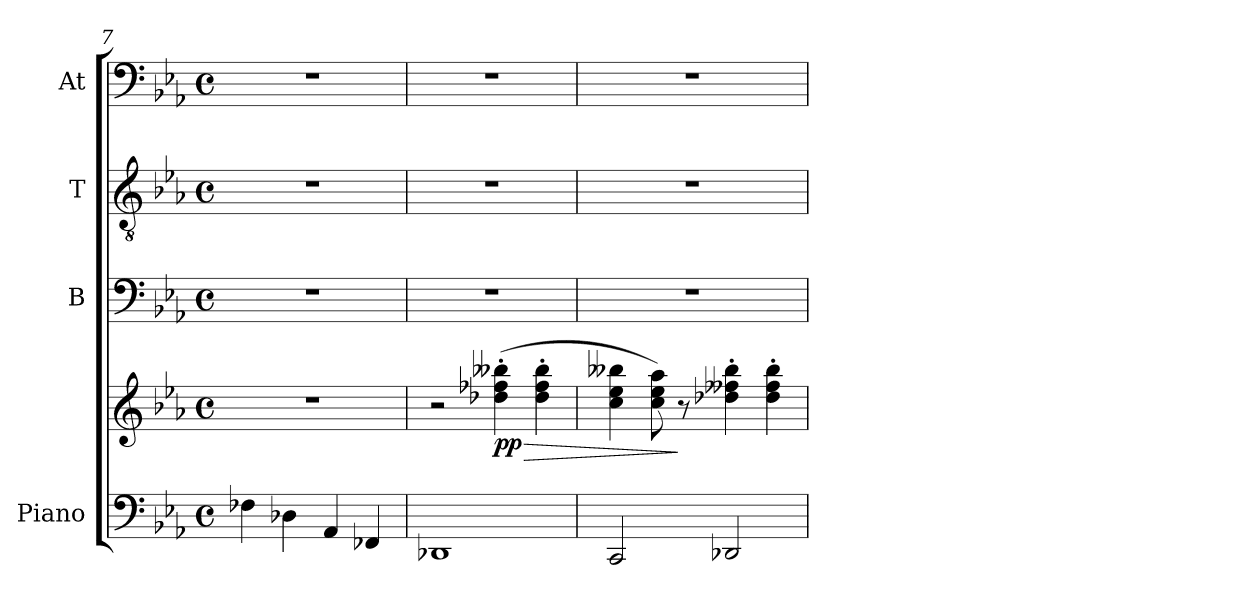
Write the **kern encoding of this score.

**kern	**kern	**dynam	**kern	**kern	**kern
*part4	*part4	*part4	*part3	*part2	*part1
*staff5	*staff4	*staff4/5	*staff3	*staff2	*staff1
*I"Piano	*	*	*I"B	*I"T	*I"At
*I'Pno	*	*	*I'B	*I'T	*I'At
*clefF4	*clefG2	*	*clefF4	*clefGv2	*clefF4
*k[b-e-a-]	*k[b-e-a-]	*	*k[b-e-a-]	*k[b-e-a-]	*k[b-e-a-]
*M4/4	*M4/4	*	*M4/4	*M4/4	*M4/4
*met(c)	*met(c)	*	*met(c)	*met(c)	*met(c)
=7	=7	=7	=7	=7	=7
4F-X\	1r	.	1r	1r	1r
4D-X\	.	.	.	.	.
4AA-/	.	.	.	.	.
4FF-X/	.	.	.	.	.
=8	=8	=8	=8	=8	=8
1DD-X	2r	.	1r	1r	1r
!	!	!LO:HP:b	!	!	!
!	!	!LO:DY:n=1:b	!	!	!
.	(>4dd-X\' 4ff-X\' 4bb--X\'	> pp	.	.	.
.	4dd-\' 4ff-\' 4bb--\'	.	.	.	.
=9	=9	=9	=9	=9	=9
2CC/	4cc\ 4ee-\ 4bb--X\	.	1r	1r	1r
.	8cc\ 8ee-\ 8aa-\)	.	.	.	.
.	8r	]	.	.	.
2DD-X/	4dd-X\' 4ff--X\' 4bb--\'	.	.	.	.
.	4dd-\' 4ff--\' 4bb--\'	.	.	.	.
=	=	=	=	=	=
*-	*-	*-	*-	*-	*-
